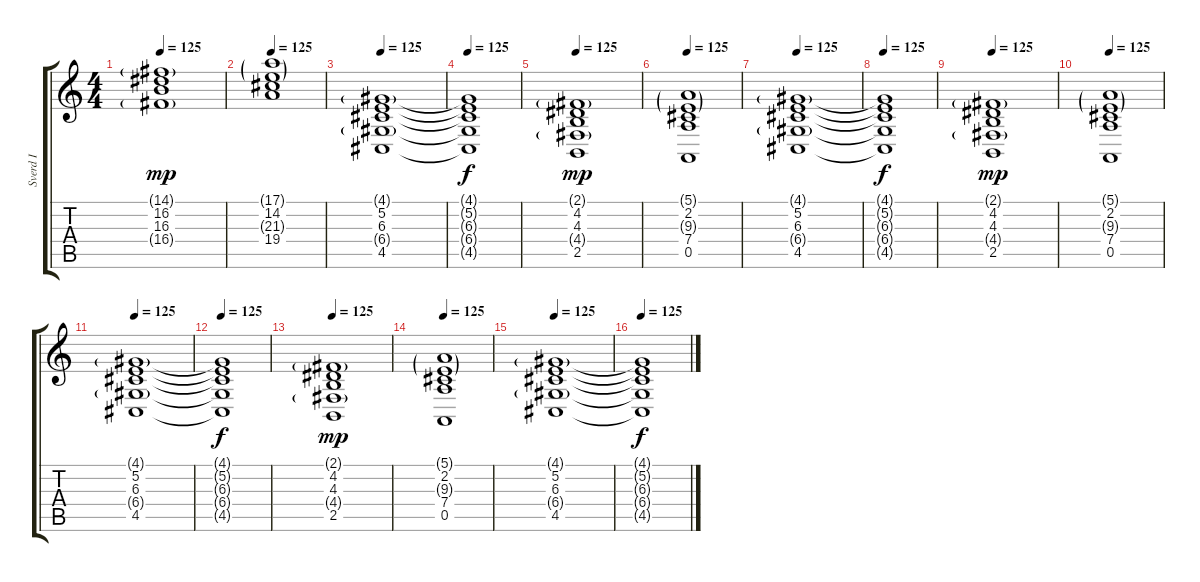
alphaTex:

\track ("Sverd I" "Sverd I") {instrument stringensemble1}
\staff {score tabs}
\tuning (E4 B3 G3 D3 A2 E2) {hide}
\ts (4 4)
\tempo 125
\clef g2
\ks c
(14.1{g} 16.2 16.3 16.4{g}).1{dy mp volume 9} |
\tempo 125
(17.1{g} 14.2 21.3{g} 19.4).1{volume 9} |
\tempo 125
(4.1{g} 5.2 6.3 6.4{g} 4.5).1{volume 11} |
\tempo 125
(4.1{t} 5.2{t} 6.3{t} 6.4{t} 4.5{t}).1{dy f} |
\tempo 125
(2.1{g} 4.2 4.3 4.4{g} 2.5).1{dy mp} |
\tempo 125
(5.1{g} 2.2 9.3{g} 7.4 0.5).1 |
\tempo 125
(4.1{g} 5.2 6.3 6.4{g} 4.5).1{volume 11} |
\tempo 125
(4.1{t} 5.2{t} 6.3{t} 6.4{t} 4.5{t}).1{dy f} |
\tempo 125
(2.1{g} 4.2 4.3 4.4{g} 2.5).1{dy mp} |
\tempo 125
(5.1{g} 2.2 9.3{g} 7.4 0.5).1 |
\tempo 125
(4.1{g} 5.2 6.3 6.4{g} 4.5).1{volume 12} |
\tempo 125
(4.1{t} 5.2{t} 6.3{t} 6.4{t} 4.5{t}).1{dy f} |
\tempo 125
(2.1{g} 4.2 4.3 4.4{g} 2.5).1{dy mp} |
\tempo 125
(5.1{g} 2.2 9.3{g} 7.4 0.5).1 |
\tempo 125
(4.1{g} 5.2 6.3 6.4{g} 4.5).1{volume 12} |
\tempo 125
(4.1{t} 5.2{t} 6.3{t} 6.4{t} 4.5{t}).1{dy f}
